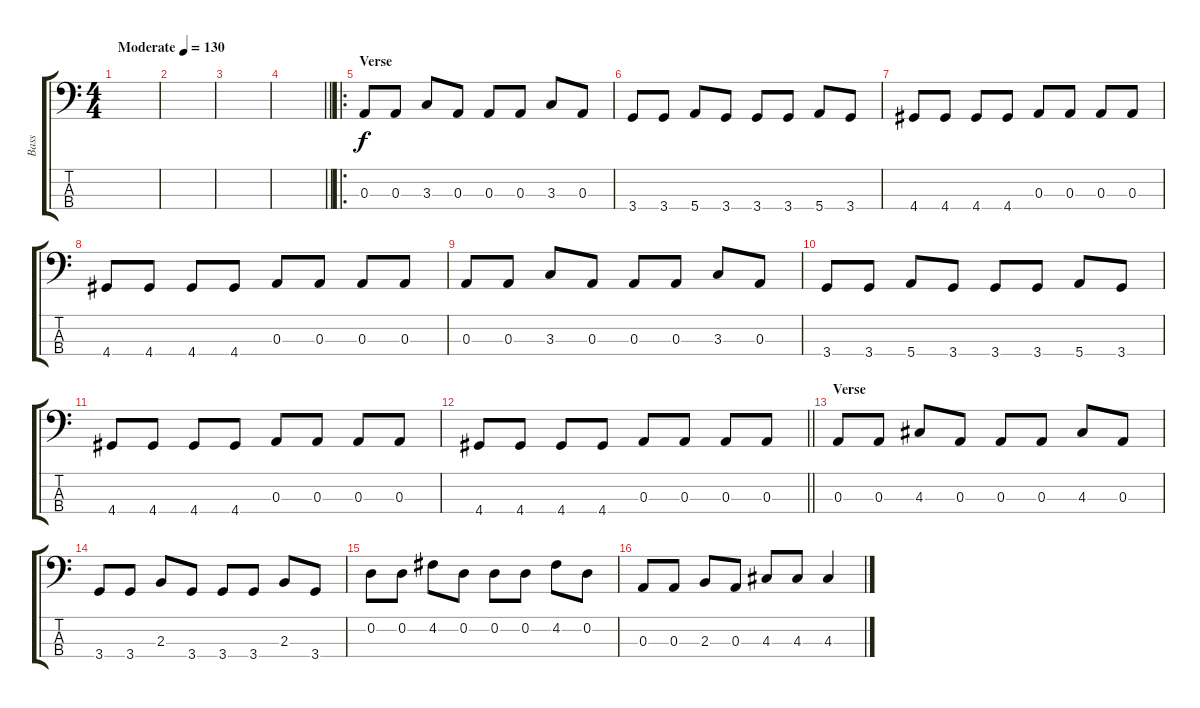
\track ("Bass" "Bass") {instrument electricbasspick}
\staff {score tabs}
\tuning (G2 D2 A1 E1) {hide}
\ts (4 4)
\tempo (130 "Moderate")
\clef f4
\ks c
|
|
|
\barLineRight lightlight
|
\ro
\section ("" "Verse")
0.3.8 0.3.8 3.3.8 0.3.8 0.3.8 0.3.8 3.3.8 0.3.8 |
3.4.8 3.4.8 5.4.8 3.4.8 3.4.8 3.4.8 5.4.8 3.4.8 |
4.4.8 4.4.8 4.4.8 4.4.8 0.3.8 0.3.8 0.3.8 0.3.8 |
4.4.8 4.4.8 4.4.8 4.4.8 0.3.8 0.3.8 0.3.8 0.3.8 |
0.3.8 0.3.8 3.3.8 0.3.8 0.3.8 0.3.8 3.3.8 0.3.8 |
3.4.8 3.4.8 5.4.8 3.4.8 3.4.8 3.4.8 5.4.8 3.4.8 |
4.4.8 4.4.8 4.4.8 4.4.8 0.3.8 0.3.8 0.3.8 0.3.8 |
\barLineRight lightlight
4.4.8 4.4.8 4.4.8 4.4.8 0.3.8 0.3.8 0.3.8 0.3.8 |
\section ("" "Verse")
0.3.8 0.3.8 4.3.8 0.3.8 0.3.8 0.3.8 4.3.8 0.3.8 |
3.4.8 3.4.8 2.3.8 3.4.8 3.4.8 3.4.8 2.3.8 3.4.8 |
0.2.8 0.2.8 4.2.8 0.2.8 0.2.8 0.2.8 4.2.8 0.2.8 |
0.3.8 0.3.8 2.3.8 0.3.8 4.3.8 4.3.8 4.3.4
